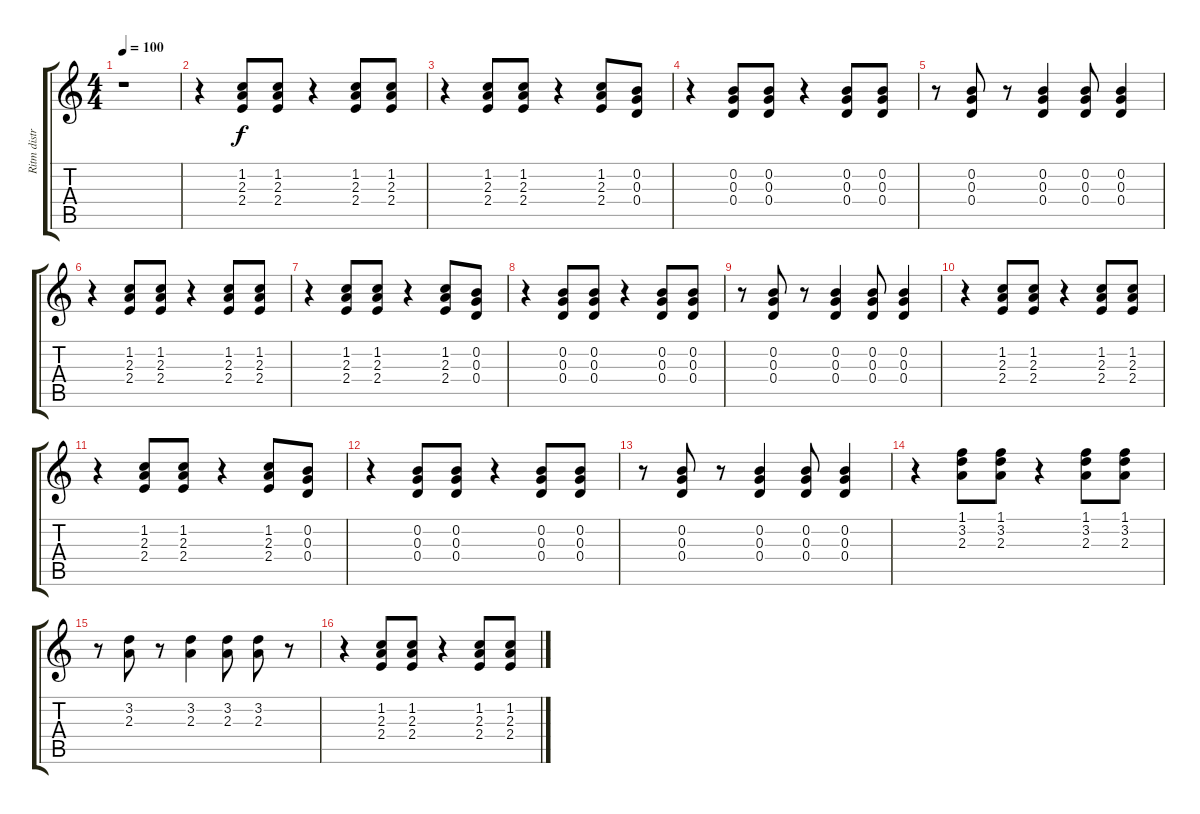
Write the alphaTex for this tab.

\track ("Ritm distr" "Ritm distr") {instrument overdrivenguitar}
\staff {score tabs}
\tuning (E4 B3 G3 D3 A2 E2) {hide}
\ts (4 4)
\tempo 100
\clef g2
\ks c
r.1{dy f} |
r.4 (1.2 2.3 2.4).8 (1.2 2.3 2.4).8 r.4 (1.2 2.3 2.4).8 (1.2 2.3 2.4).8 |
r.4 (1.2 2.3 2.4).8 (1.2 2.3 2.4).8 r.4 (1.2 2.3 2.4).8 (0.2 0.3 0.4).8 |
r.4 (0.2 0.3 0.4).8 (0.2 0.3 0.4).8 r.4 (0.2 0.3 0.4).8 (0.2 0.3 0.4).8 |
r.8 (0.2 0.3 0.4).8 r.8 (0.2 0.3 0.4).4 (0.2 0.3 0.4).8 (0.2 0.3 0.4).4 |
r.4 (1.2 2.3 2.4).8 (1.2 2.3 2.4).8 r.4 (1.2 2.3 2.4).8 (1.2 2.3 2.4).8 |
r.4 (1.2 2.3 2.4).8 (1.2 2.3 2.4).8 r.4 (1.2 2.3 2.4).8 (0.2 0.3 0.4).8 |
r.4 (0.2 0.3 0.4).8 (0.2 0.3 0.4).8 r.4 (0.2 0.3 0.4).8 (0.2 0.3 0.4).8 |
r.8 (0.2 0.3 0.4).8 r.8 (0.2 0.3 0.4).4 (0.2 0.3 0.4).8 (0.2 0.3 0.4).4 |
r.4 (1.2 2.3 2.4).8 (1.2 2.3 2.4).8 r.4 (1.2 2.3 2.4).8 (1.2 2.3 2.4).8 |
r.4 (1.2 2.3 2.4).8 (1.2 2.3 2.4).8 r.4 (1.2 2.3 2.4).8 (0.2 0.3 0.4).8 |
r.4 (0.2 0.3 0.4).8 (0.2 0.3 0.4).8 r.4 (0.2 0.3 0.4).8 (0.2 0.3 0.4).8 |
r.8 (0.2 0.3 0.4).8 r.8 (0.2 0.3 0.4).4 (0.2 0.3 0.4).8 (0.2 0.3 0.4).4 |
r.4 (1.1 3.2 2.3).8 (1.1 3.2 2.3).8 r.4 (1.1 3.2 2.3).8 (1.1 3.2 2.3).8 |
r.8 (3.2 2.3).8 r.8 (3.2 2.3).4 (3.2 2.3).8 (3.2 2.3).8 r.8 |
r.4 (1.2 2.3 2.4).8 (1.2 2.3 2.4).8 r.4 (1.2 2.3 2.4).8 (1.2 2.3 2.4).8
